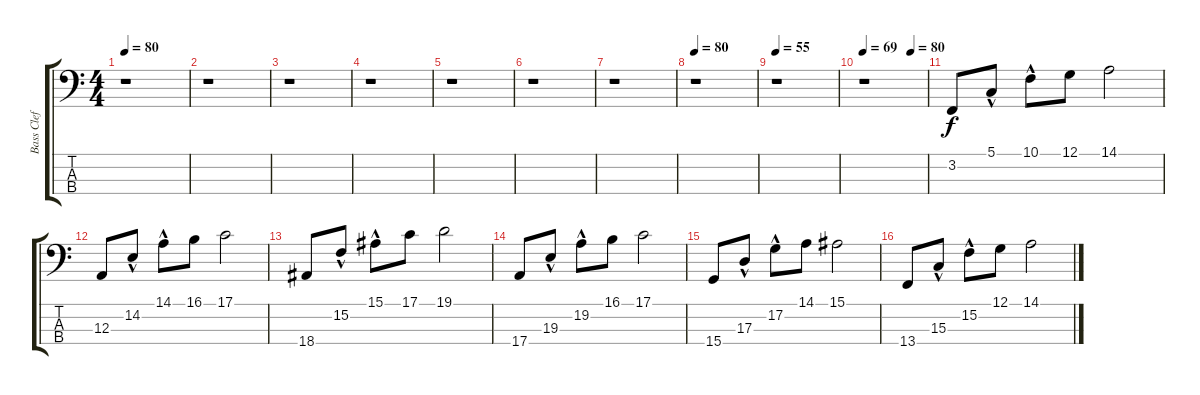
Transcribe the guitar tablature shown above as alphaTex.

\track ("Bass Clef Harmony" "Bass Clef ") {instrument pad2warm}
\staff {score tabs}
\tuning (G2 D2 A1 E1) {hide}
\ts (4 4)
\tempo 80
\clef f4
\ks c
r.1{dy f instrument pad2warm} |
r.1 |
r.1 |
r.1 |
r.1 |
r.1 |
r.1 |
\tempo 80
r.1 |
\tempo 55
r.1 |
\tempo 69
\tempo (80 0.75)
r.1 |
3.2.8 5.1{hac}.8 10.1{hac}.8 12.1.8 14.1.2 |
12.3.8 14.2{hac}.8 14.1{hac}.8 16.1.8 17.1.2 |
18.4.8 15.2{hac}.8 15.1{hac}.8 17.1.8 19.1.2 |
17.4.8 19.3{hac}.8 19.2{hac}.8 16.1.8 17.1.2 |
15.4.8 17.3{hac}.8 17.2{hac}.8 14.1.8 15.1.2 |
13.4.8 15.3{hac}.8 15.2{hac}.8 12.1.8 14.1.2
